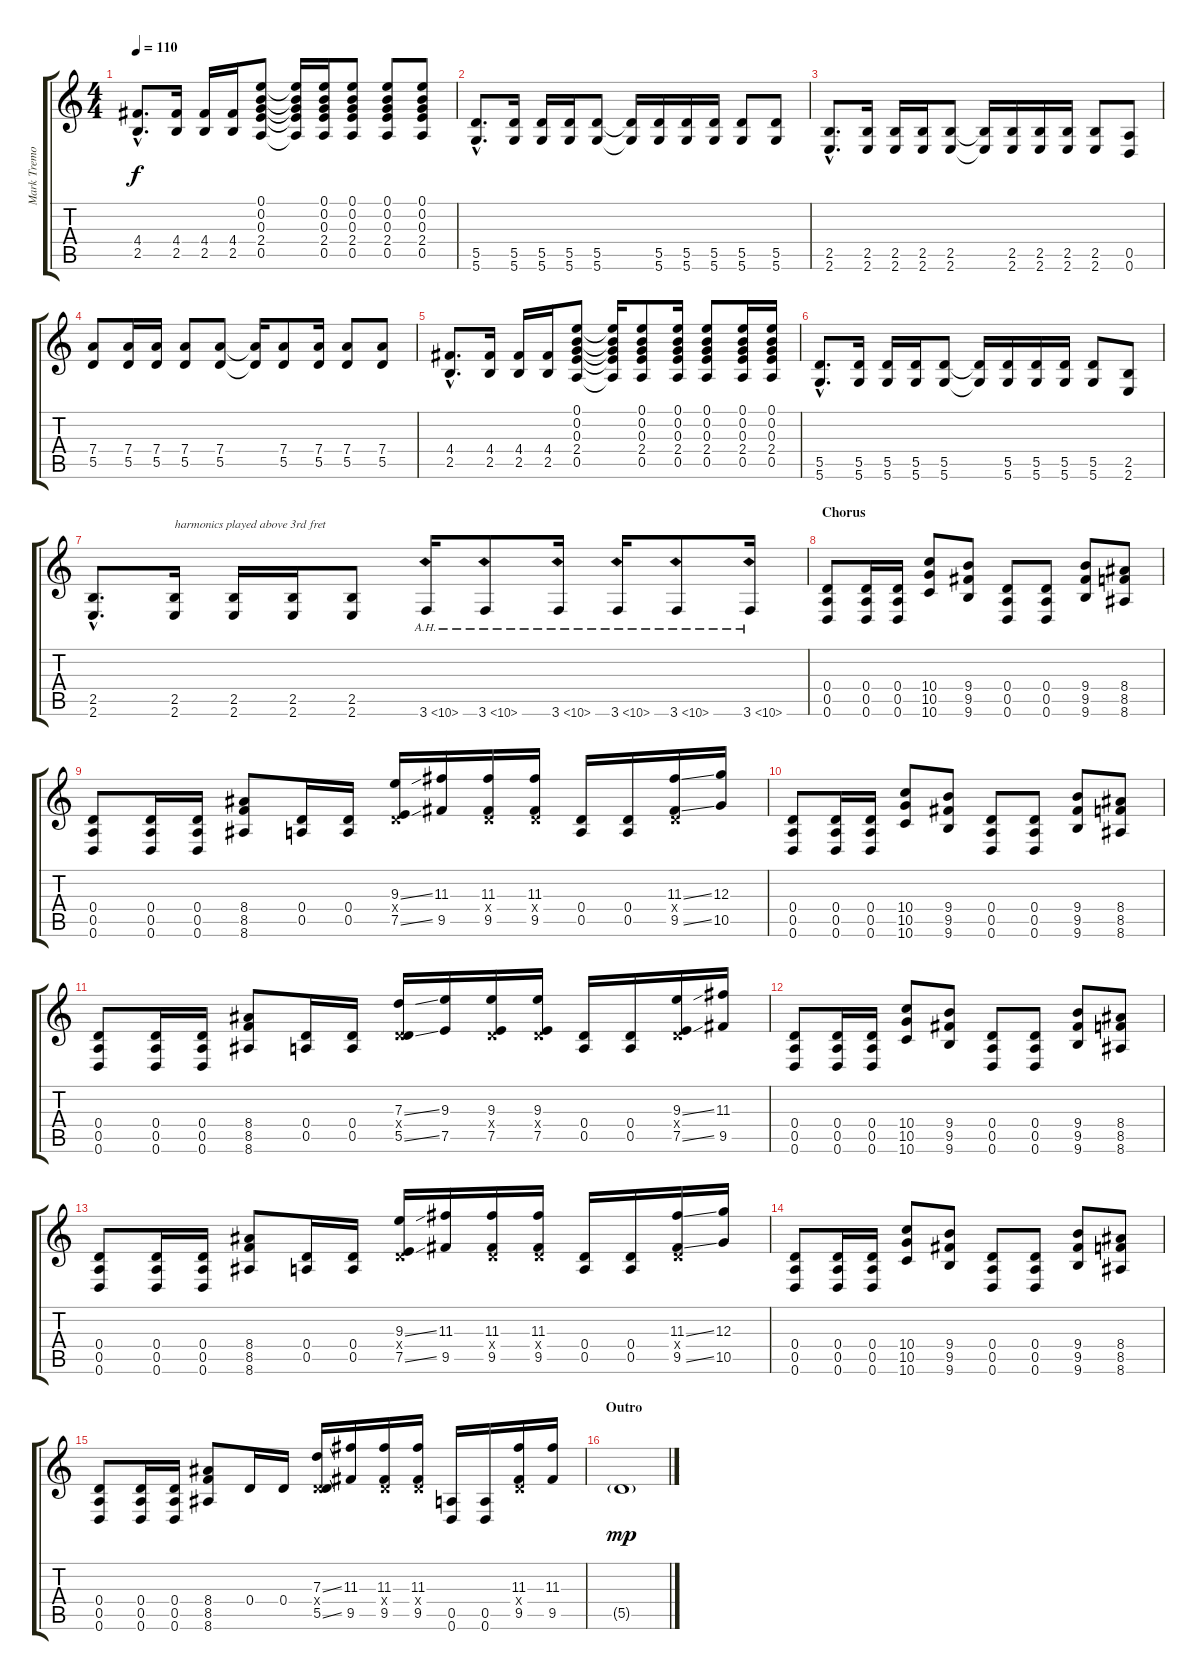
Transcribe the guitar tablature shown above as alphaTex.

\track ("Mark Tremonti (dist.)" "Mark Tremo") {instrument distortionguitar}
\staff {score tabs}
\tuning (E4 B3 G3 D3 A2 D2) {hide}
\ts (4 4)
\tempo 110
\clef g2
\ks c
(4.4{hac} 2.5{hac}).8{d dy f} (4.4 2.5).16 (4.4 2.5).16 (4.4 2.5).16 (0.1 0.2 0.3 2.4 0.5).8 (0.1{t} 0.2{t} 0.3{t} 2.4{t} 0.5{t}).16 (0.1 0.2 0.3 2.4 0.5).16 (0.1 0.2 0.3 2.4 0.5).8 (0.1 0.2 0.3 2.4 0.5).8 (0.1 0.2 0.3 2.4 0.5).8 |
(5.5{hac} 5.6{hac}).8{d} (5.5 5.6).16 (5.5 5.6).16 (5.5 5.6).16 (5.5 5.6).8 (5.5{t} 5.6{t}).16 (5.5 5.6).16 (5.5 5.6).16 (5.5 5.6).16 (5.5 5.6).8 (5.5 5.6).8 |
(2.5{hac} 2.6{hac}).8{d} (2.5 2.6).16 (2.5 2.6).16 (2.5 2.6).16 (2.5 2.6).8 (2.5{t} 2.6{t}).16 (2.5 2.6).16 (2.5 2.6).16 (2.5 2.6).16 (2.5 2.6).8 (0.5 0.6).8 |
(7.4 5.5).8 (7.4 5.5).16 (7.4 5.5).16 (7.4 5.5).8 (7.4 5.5).8 (7.4{t} 5.5{t}).16 (7.4 5.5).8 (7.4 5.5).16 (7.4 5.5).8 (7.4 5.5).8 |
(4.4{hac} 2.5{hac}).8{d} (4.4 2.5).16 (4.4 2.5).16 (4.4 2.5).16 (0.1 0.2 0.3 2.4 0.5).8 (0.1{t} 0.2{t} 0.3{t} 2.4{t} 0.5{t}).16 (0.1 0.2 0.3 2.4 0.5).8 (0.1 0.2 0.3 2.4 0.5).16 (0.1 0.2 0.3 2.4 0.5).8 (0.1 0.2 0.3 2.4 0.5).16 (0.1 0.2 0.3 2.4 0.5).16 |
(5.5{hac} 5.6{hac}).8{d} (5.5 5.6).16 (5.5 5.6).16 (5.5 5.6).16 (5.5 5.6).8 (5.5{t} 5.6{t}).16 (5.5 5.6).16 (5.5 5.6).16 (5.5 5.6).16 (5.5 5.6).8 (2.5 2.6).8 |
(2.5{hac} 2.6{hac}).8{d} (2.5 2.6).16{txt "harmonics played above 3rd fret"} (2.5 2.6).16 (2.5 2.6).16 (2.5 2.6).8 3.6{ah 7}.16 3.6{ah 7}.8 3.6{ah 7}.16 3.6{ah 7}.16 3.6{ah 7}.8 3.6{ah 7}.16 |
\section ("" "Chorus")
(0.4 0.5 0.6).8 (0.4 0.5 0.6).16 (0.4 0.5 0.6).16 (10.4 10.5 10.6).8 (9.4 9.5 9.6).8 (0.4 0.5 0.6).8 (0.4 0.5 0.6).8 (9.4 9.5 9.6).8 (8.4 8.5 8.6).8 |
(0.4 0.5 0.6).8 (0.4 0.5 0.6).16 (0.4 0.5 0.6).16 (8.4 8.5 8.6).8 (0.4 0.5).16 (0.4 0.5).16 (9.3{ss} 0.4{x} 7.5{ss}).16 (11.3 9.5).16 (11.3 0.4{x} 9.5).16 (11.3 0.4{x} 9.5).16 (0.4 0.5).16 (0.4 0.5).16 (11.3{ss} 0.4{x} 9.5{ss}).16 (12.3 10.5).16 |
(0.4 0.5 0.6).8 (0.4 0.5 0.6).16 (0.4 0.5 0.6).16 (10.4 10.5 10.6).8 (9.4 9.5 9.6).8 (0.4 0.5 0.6).8 (0.4 0.5 0.6).8 (9.4 9.5 9.6).8 (8.4 8.5 8.6).8 |
(0.4 0.5 0.6).8 (0.4 0.5 0.6).16 (0.4 0.5 0.6).16 (8.4 8.5 8.6).8 (0.4 0.5).16 (0.4 0.5).16 (7.3{ss} 0.4{x} 5.5{ss}).16 (9.3 7.5).16 (9.3 0.4{x} 7.5).16 (9.3 0.4{x} 7.5).16 (0.4 0.5).16 (0.4 0.5).16 (9.3{ss} 0.4{x} 7.5{ss}).16 (11.3 9.5).16 |
(0.4 0.5 0.6).8 (0.4 0.5 0.6).16 (0.4 0.5 0.6).16 (10.4 10.5 10.6).8 (9.4 9.5 9.6).8 (0.4 0.5 0.6).8 (0.4 0.5 0.6).8 (9.4 9.5 9.6).8 (8.4 8.5 8.6).8 |
(0.4 0.5 0.6).8 (0.4 0.5 0.6).16 (0.4 0.5 0.6).16 (8.4 8.5 8.6).8 (0.4 0.5).16 (0.4 0.5).16 (9.3{ss} 0.4{x} 7.5{ss}).16 (11.3 9.5).16 (11.3 0.4{x} 9.5).16 (11.3 0.4{x} 9.5).16 (0.4 0.5).16 (0.4 0.5).16 (11.3{ss} 0.4{x} 9.5{ss}).16 (12.3 10.5).16 |
(0.4 0.5 0.6).8 (0.4 0.5 0.6).16 (0.4 0.5 0.6).16 (10.4 10.5 10.6).8 (9.4 9.5 9.6).8 (0.4 0.5 0.6).8 (0.4 0.5 0.6).8 (9.4 9.5 9.6).8 (8.4 8.5 8.6).8 |
(0.4 0.5 0.6).8 (0.4 0.5 0.6).16 (0.4 0.5 0.6).16 (8.4 8.5 8.6).8 0.4.16 0.4.16 (7.3{ss} 0.4{x} 5.5{ss}).16 (11.3 9.5).16 (11.3 0.4{x} 9.5).16 (11.3 0.4{x} 9.5).16 (0.5 0.6).16 (0.5 0.6).16 (11.3 0.4{x} 9.5).16 (11.3 9.5).16 |
\section ("" "Outro")
5.5{g}.1{dy mp}
